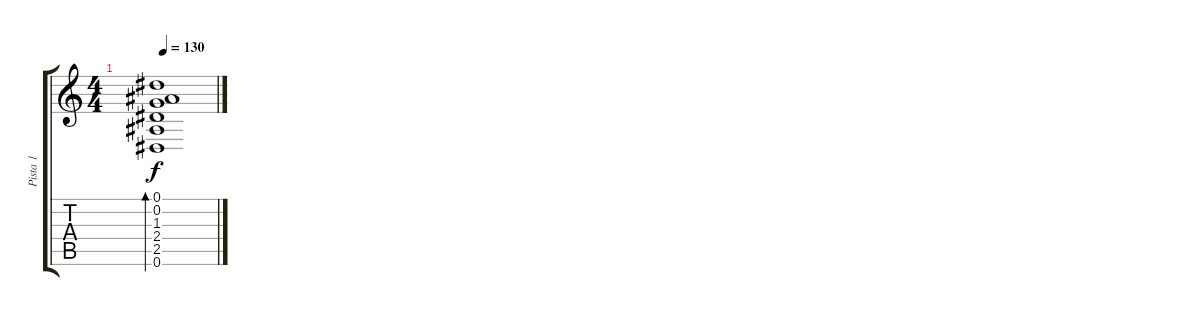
\track ("Pista 1" "Pista 1") {instrument acousticguitarsteel}
\staff {score tabs}
\tuning (Eb4 Bb3 Gb3 Db3 Ab2 Eb2) {hide}
\ts (4 4)
\tempo 130
\clef g2
\ks c
(0.1 0.2 1.3 2.4 2.5 0.6).1{bd 120 dy f}
